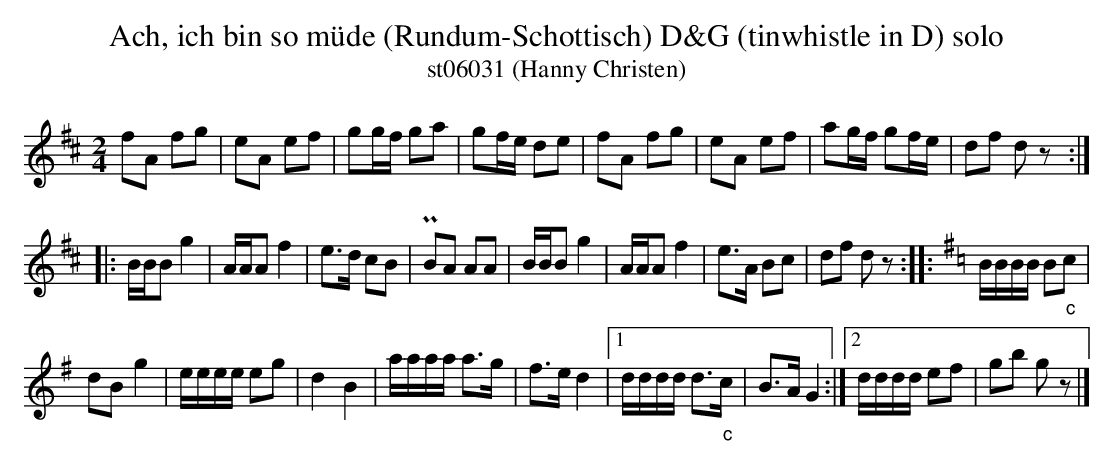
X:1
T:Ach, ich bin so m\"ude (Rundum-Schottisch) D&G (tinwhistle in D) solo
T:st06031 (Hanny Christen)
M:2/4
L:1/8
K:D transpose=12
fA fg | eA ef | gg/2f/2 ga | gf/2e/2 de | fA fg | eA ef | ag/2f/2 gf/2e/2 | df dz ::
B/2B/2B g2 | A/2A/2A f2 | e>d cB | PBA AA | B/2B/2B g2 | A/2A/2A f2 | e>A Bc | df dz :: [K:G]B/2B/2B/2B/2 B"_c"c |
dBg2 | e/2e/2e/2e/2 eg | d2B2 | a/2a/2a/2a/2 a>g | f>ed2 |1 d/2d/2d/2d/2 d>"_c"c | B>AG2 :|2 d/2d/2d/2d/2 ef | gb gz |]
